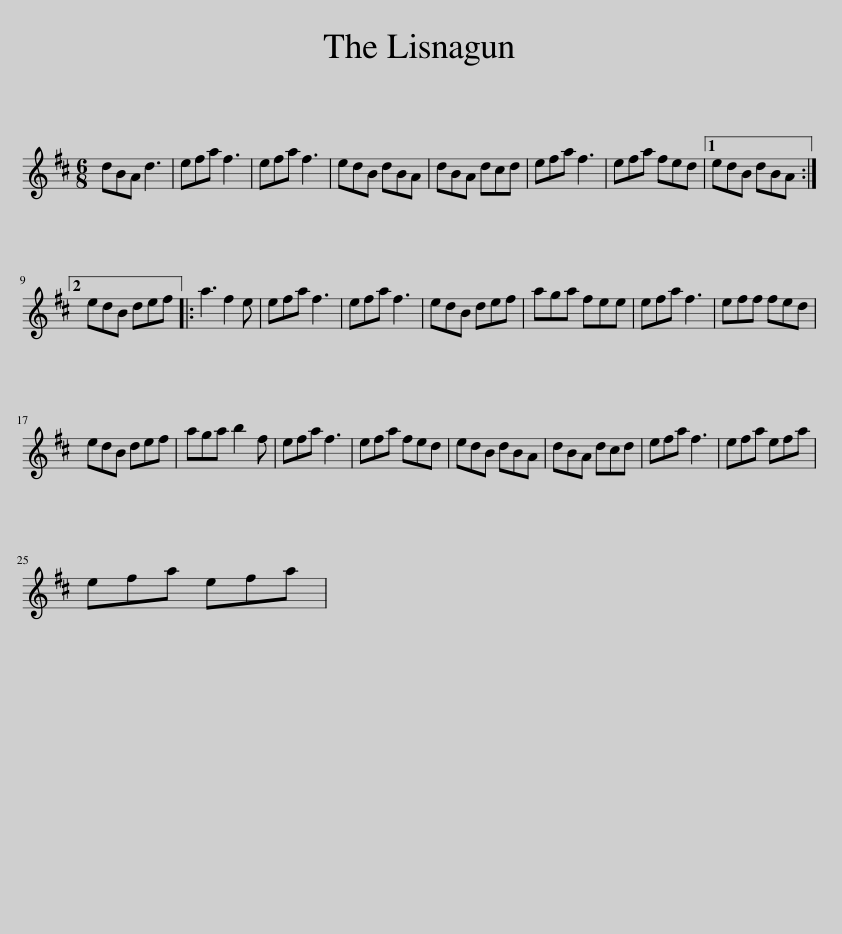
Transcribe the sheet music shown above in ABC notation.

X:1
L:1/8
M:6/8
I:linebreak $
K:D
V:1 treble
V:1
 dBA d3 | efa f3 | efa f3 | edB dBA | dBA dcd | %5
 efa f3 | efa fed |1 edB dBA :|2$ edB def |: a3 f2 e | %10
 efa f3 | efa f3 | edB def | aga fee | efa f3 | %15
 eff fed |$ edB def | aga b2 f | efa f3 | efa fed | %20
 edB dBA | dBA dcd | efa f3 | efa efa |$ efa efa | %25
